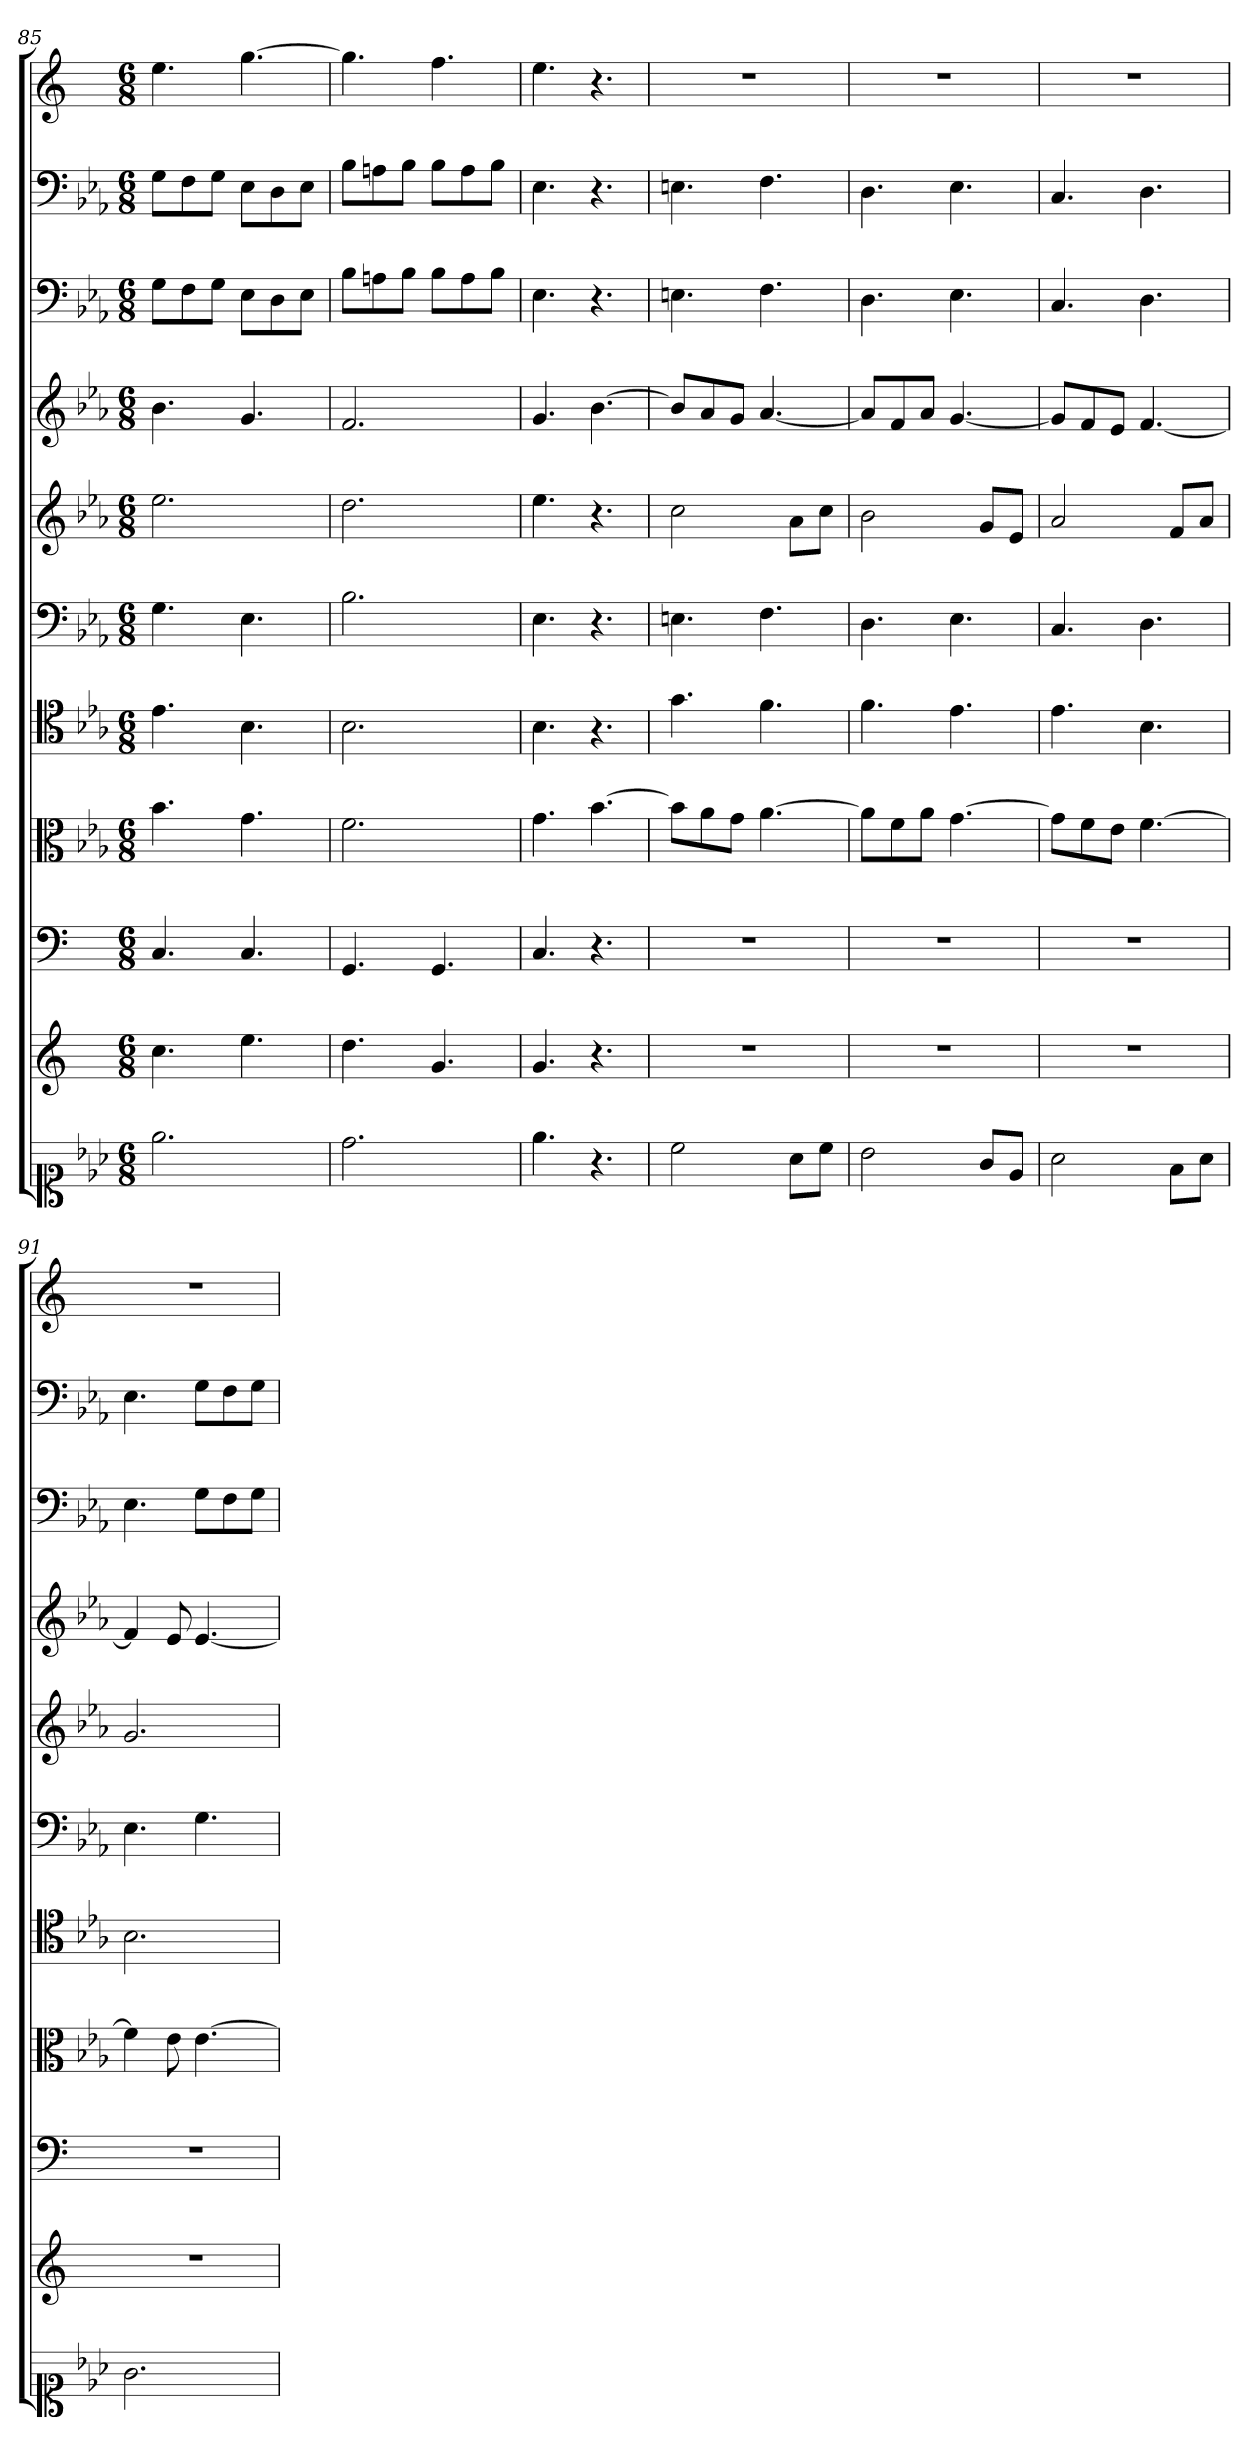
**kern	**kern	**kern	**kern	**kern	**kern	**kern	**kern	**kern	**kern	**kern
*part11	*part10	*part9	*part8	*part7	*part6	*part5	*part4	*part3	*part2	*part1
*staff11	*staff10	*staff9	*staff8	*staff7	*staff6	*staff5	*staff4	*staff3	*staff2	*staff1
*clefC1	*	*	*clefC3	*clefC4	*	*	*	*	*	*
*k[b-e-a-]	*k[]	*k[]	*k[b-e-a-]	*k[b-e-a-]	*k[b-e-a-]	*k[b-e-a-]	*k[b-e-a-]	*k[b-e-a-]	*k[b-e-a-]	*k[]
*M6/8	*M6/8	*M6/8	*M6/8	*M6/8	*M6/8	*M6/8	*M6/8	*M6/8	*M6/8	*M6/8
=85	=85	=85	=85	=85	=85	=85	=85	=85	=85	=85
2.ee-	4.cc	4.C	4.b-	4.e-	4.G	2.ee-	4.b-	8GL	8GL	4.ee
.	.	.	.	.	.	.	.	8F	8F	.
.	.	.	.	.	.	.	.	8GJ	8GJ	.
.	4.ee	4.C	4.g	4.B-	4.E-	.	4.g	8E-L	8E-L	[4.gg
.	.	.	.	.	.	.	.	8D	8D	.
.	.	.	.	.	.	.	.	8E-J	8E-J	.
=86	=86	=86	=86	=86	=86	=86	=86	=86	=86	=86
2.dd	4.dd	4.GG	2.f	2.B-	2.B-	2.dd	2.f	8B-L	8B-L	4.gg]
.	.	.	.	.	.	.	.	8An	8An	.
.	.	.	.	.	.	.	.	8B-J	8B-J	.
.	4.g	4.GG	.	.	.	.	.	8B-L	8B-L	4.ff
.	.	.	.	.	.	.	.	8A	8A	.
.	.	.	.	.	.	.	.	8B-J	8B-J	.
=87	=87	=87	=87	=87	=87	=87	=87	=87	=87	=87
4.ee-	4.g	4.C	4.g	4.B-	4.E-	4.ee-	4.g	4.E-	4.E-	4.ee
4.r	4.r	4.r	[4.b-	4.r	4.r	4.r	[4.b-	4.r	4.r	4.r
=88	=88	=88	=88	=88	=88	=88	=88	=88	=88	=88
2cc	2.r	2.r	8b-\L]	4.g	4.En	2cc	8b-L]	4.En	4.En	2.r
.	.	.	8a-\	.	.	.	8a-	.	.	.
.	.	.	8g\J	.	.	.	8gJ	.	.	.
.	.	.	[4.a-	4.f	4.F	.	[4.a-	4.F	4.F	.
8a-\L	.	.	.	.	.	8a-L	.	.	.	.
8cc\J	.	.	.	.	.	8ccJ	.	.	.	.
=89	=89	=89	=89	=89	=89	=89	=89	=89	=89	=89
2b-	2.r	2.r	8a-\L]	4.f	4.D	2b-	8a-L]	4.D	4.D	2.r
.	.	.	8f\	.	.	.	8f	.	.	.
.	.	.	8a-\J	.	.	.	8a-J	.	.	.
.	.	.	[4.g	4.e-	4.E-	.	[4.g	4.E-	4.E-	.
8g/L	.	.	.	.	.	8gL	.	.	.	.
8e-/J	.	.	.	.	.	8e-J	.	.	.	.
=90	=90	=90	=90	=90	=90	=90	=90	=90	=90	=90
2a-	2.r	2.r	8g\L]	4.e-	4.C	2a-	8gL]	4.C	4.C	2.r
.	.	.	8f\	.	.	.	8f	.	.	.
.	.	.	8e-\J	.	.	.	8e-J	.	.	.
.	.	.	[4.f	4.B-	4.D	.	[4.f	4.D	4.D	.
8f\L	.	.	.	.	.	8fL	.	.	.	.
8a-\J	.	.	.	.	.	8a-J	.	.	.	.
=91	=91	=91	=91	=91	=91	=91	=91	=91	=91	=91
2.g	2.r	2.r	4f]	2.B-	4.E-	2.g	4f]	4.E-	4.E-	2.r
.	.	.	8e-	.	.	.	8e-	.	.	.
.	.	.	[4.e-	.	4.G	.	[4.e-	8GL	8GL	.
.	.	.	.	.	.	.	.	8F	8F	.
.	.	.	.	.	.	.	.	8GJ	8GJ	.
=	=	=	=	=	=	=	=	=	=	=
*-	*-	*-	*-	*-	*-	*-	*-	*-	*-	*-
